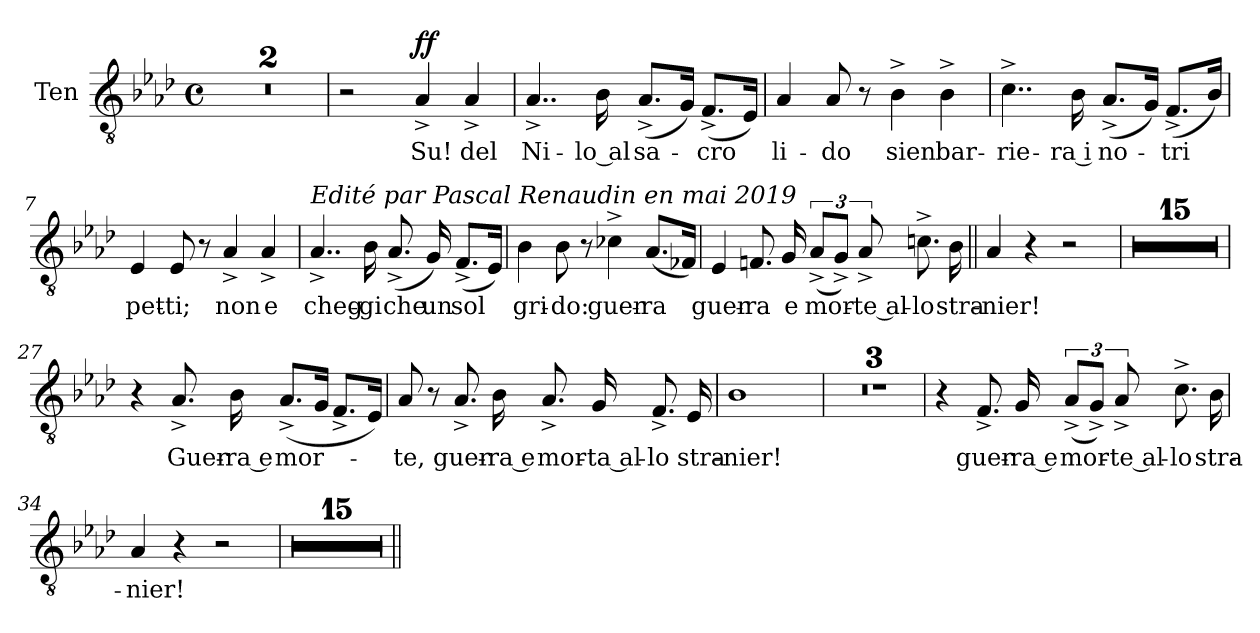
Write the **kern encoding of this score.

**kern	**text	**dynam
*part1	*part1	*part1
*staff1	*staff1	*staff1
*I"Ten	*	*
*I'T.	*	*
*clefGv2	*	*
*k[b-e-a-d-]	*	*
*M4/4	*	*
*met(c)	*	*
=1	=1	=1
1r	.	.
=2	=2	=2
1r	.	.
=3	=3	=3
2r	.	.
!	!LO:LY:b:color=#0055FF	!LO:DY:a
4A-^/	Su!	ff
!	!LO:LY:b:color=#0055FF	!
4A-^/	del	.
!!LO:PB:g=z
=4	=4	=4
!	!LO:LY:b:color=#0055FF	!
4..A-^/	Ni-	.
!	!LO:LY:b:color=#0055FF	!
16B-\	-lo al	.
!	!LO:LY:b:color=#0055FF	!
(<8.A-^/L	sa-	.
16G/Jk)	.	.
!	!LO:LY:b:color=#0055FF	!
(<8.F^/L	-cro	.
16E-/Jk)	.	.
=5	=5	=5
!	!LO:LY:b:color=#0055FF	!
4A-/	li-	.
!	!LO:LY:b:color=#0055FF	!
8A-/	-do	.
8r	.	.
!	!LO:LY:b:color=#0055FF	!
4B-^\	sien	.
!	!LO:LY:b:color=#0055FF	!
4B-^\	bar-	.
=6	=6	=6
!	!LO:LY:b:color=#0055FF	!
4..c^\	-rie-	.
!	!LO:LY:b:color=#0055FF	!
16B-\	-ra i	.
!	!LO:LY:b:color=#0055FF	!
(<8.A-^/L	no-	.
16G/Jk)	.	.
!	!LO:LY:b:color=#0055FF	!
(<8.F^/L	-tri	.
16B-/Jk)	.	.
=7	=7	=7
!	!LO:LY:b:color=#0055FF	!
4E-/	pet-	.
!	!LO:LY:b:color=#0055FF	!
8E-/	-ti;	.
8r	.	.
!	!LO:LY:b:color=#0055FF	!
4A-^/	non	.
!	!LO:LY:b:color=#0055FF	!
4A-^/	e	.
!!LO:LB:g=z
=8	=8	=8
!LO:TX:a:i:t=Edité par Pascal Renaudin en mai 2019	!	!
!	!LO:LY:b:color=#0055FF	!
4..A-^/	-cheg-	.
!	!LO:LY:b:color=#0055FF	!
16B-\	-gi	.
!	!LO:LY:b:color=#0055FF	!
(<8.A-^/	che	.
!	!LO:LY:b:color=#0055FF	!
16G/)	un	.
!	!LO:LY:b:color=#0055FF	!
(<8.F^/L	sol	.
16E-/Jk)	.	.
=9	=9	=9
!	!LO:LY:b:color=#0055FF	!
4B-\	gri-	.
!	!LO:LY:b:color=#0055FF	!
8B-\	-do:	.
8r	.	.
!	!LO:LY:b:color=#0055FF	!
4c-X^\	guer-	.
!	!LO:LY:b:color=#0055FF	!
(<8.A-/L	-ra	.
16F-X/Jk)	.	.
=10	=10	=10
!	!LO:LY:b:color=#0055FF	!
4E-/	guer-	.
!	!LO:LY:b:color=#0055FF	!
8.Fn/	-ra	.
!	!LO:LY:b:color=#0055FF	!
16G/	e	.
!	!LO:LY:b:color=#0055FF	!
(<12A-^/L	mor-	.
12G^/J)	.	.
!	!LO:LY:b:color=#0055FF	!
12A-^/	-te al-	.
!	!LO:LY:b:color=#0055FF	!
8.cn^\	-lo	.
!	!LO:LY:b:color=#0055FF	!
16B-\	stra-	.
!!LO:PB:g=z
=11||	=11||	=11||
!	!LO:LY:b:color=#0055FF	!
4A-/	nier!	.
4r	.	.
2r	.	.
=12	=12	=12
1r	.	.
!!LO:LB:g=z
=13	=13	=13
1r	.	.
=14	=14	=14
1r	.	.
!!LO:LB:g=z
=15	=15	=15
1r	.	.
=16	=16	=16
1r	.	.
!!LO:PB:g=z
=17	=17	=17
1r	.	.
=18	=18	=18
1r	.	.
!!LO:LB:g=z
=19	=19	=19
1r	.	.
=20	=20	=20
1r	.	.
!!LO:LB:g=z
=21	=21	=21
1r	.	.
=22	=22	=22
1r	.	.
!!LO:PB:g=z
=23	=23	=23
1r	.	.
=24	=24	=24
1r	.	.
=25	=25	=25
1r	.	.
!!LO:LB:g=z
=26	=26	=26
1r	.	.
=27	=27	=27
4r	.	.
!	!LO:LY:b:color=#0055FF	!
8.A-^/	Guer-	.
!	!LO:LY:b:color=#0055FF	!
16B-\	-ra e	.
!	!LO:LY:b:color=#0055FF	!
(>8.A-^/L	mor-	.
16G/Jk	.	.
8.F^/L	.	.
16E-/Jk)	.	.
=28	=28	=28
!	!LO:LY:b:color=#0055FF	!
8A-/	te,	.
8r	.	.
!	!LO:LY:b:color=#0055FF	!
8.A-^/	guer-	.
!	!LO:LY:b:color=#0055FF	!
16B-\	-ra e	.
!	!LO:LY:b:color=#0055FF	!
8.A-^/	mor-	.
!	!LO:LY:b:color=#0055FF	!
16G/	-ta al-	.
!	!LO:LY:b:color=#0055FF	!
8.F^/	-lo	.
!	!LO:LY:b:color=#0055FF	!
16E-/	stra-	.
!!LO:PB:g=z
=29	=29	=29
!	!LO:LY:b:color=#0055FF	!
1B-	-nier!	.
=30	=30	=30
1r	.	.
=31	=31	=31
1r	.	.
!!LO:LB:g=z
=32	=32	=32
1r	.	.
=33	=33	=33
4r	.	.
!	!LO:LY:b:color=#0055FF	!
8.F^/	guer-	.
!	!LO:LY:b:color=#0055FF	!
16G/	-ra e	.
!	!LO:LY:b:color=#0055FF	!
(<12A-^/L	mor-	.
12G^/J)	.	.
!	!LO:LY:b:color=#0055FF	!
12A-^/	-te al-	.
!	!LO:LY:b:color=#0055FF	!
8.c^\	-lo	.
!	!LO:LY:b:color=#0055FF	!
16B-\	stra-	.
=34	=34	=34
!	!LO:LY:b:color=#0055FF	!
4A-/	-nier!	.
4r	.	.
2r	.	.
!!LO:PB:g=z
=35	=35	=35
1r	.	.
=36	=36	=36
1r	.	.
=37	=37	=37
1r	.	.
=38	=38	=38
1r	.	.
!!LO:LB:g=z
=39	=39	=39
1r	.	.
=40	=40	=40
1r	.	.
=41	=41	=41
1r	.	.
!!LO:LB:g=z
=42	=42	=42
1r	.	.
=43	=43	=43
1r	.	.
=44	=44	=44
1r	.	.
=45	=45	=45
1r	.	.
!!LO:LB:g=z
=46	=46	=46
1r	.	.
=47	=47	=47
1r	.	.
=48	=48	=48
1r	.	.
=49	=49	=49
1r	.	.
=||	=||	=||
*-	*-	*-
